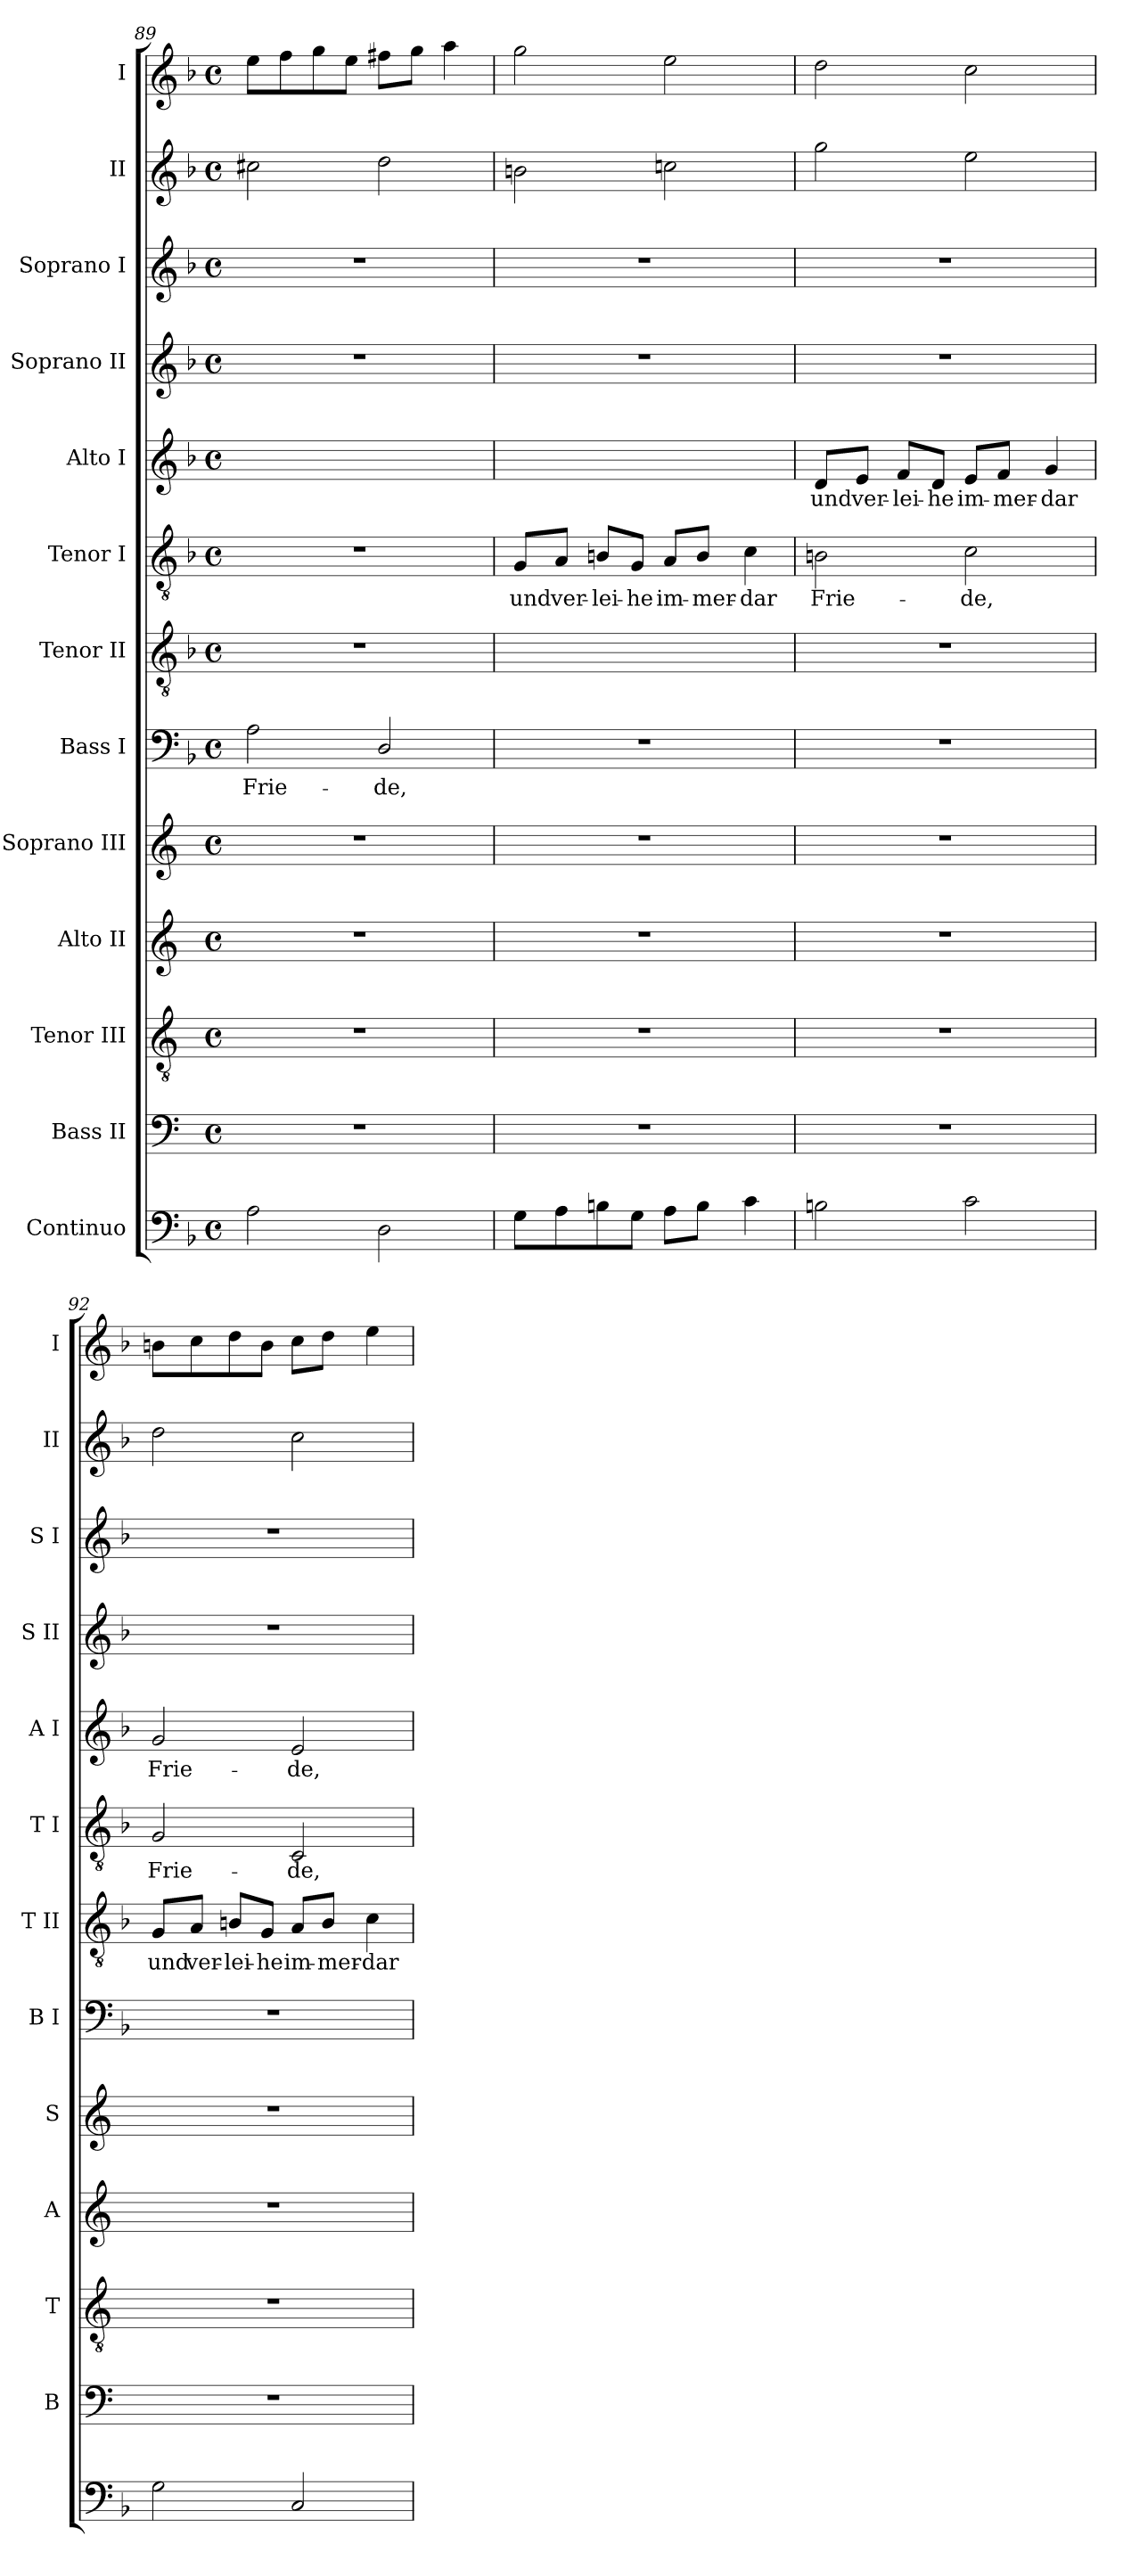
**kern	**kern	**kern	**kern	**kern	**kern	**text	**kern	**text	**kern	**text	**kern	**text	**kern	**kern	**kern	**kern
*part13	*part12	*part11	*part10	*part9	*part8	*part8	*part7	*part7	*part6	*part6	*part5	*part5	*part4	*part3	*part2	*part1
*staff13	*staff12	*staff11	*staff10	*staff9	*staff8	*staff8	*staff7	*staff7	*staff6	*staff6	*staff5	*staff5	*staff4	*staff3	*staff2	*staff1
*I"Continuo	*I"Bass II	*I"Tenor III	*I"Alto II	*I"Soprano III	*I"Bass I	*	*I"Tenor II	*	*I"Tenor I	*	*I"Alto I	*	*I"Soprano II	*I"Soprano I	*I"II	*I"I
*	*I'B	*I'T	*I'A	*I'S	*I'B I	*	*I'T II	*	*I'T I	*	*I'A I	*	*I'S II	*I'S I	*I'II	*I'I
*clefF4	*clefF4	*clefGv2	*clefG2	*clefG2	*clefF4	*	*clefGv2	*	*clefGv2	*	*clefG2	*	*clefG2	*clefG2	*clefG2	*clefG2
*	*ITrd4c7	*ITrd4c7	*ITrd4c7	*ITrd4c7	*	*	*	*	*	*	*	*	*	*	*	*
*k[b-]	*k[b-]	*k[b-]	*k[b-]	*k[b-]	*k[b-]	*	*k[b-]	*	*k[b-]	*	*k[b-]	*	*k[b-]	*k[b-]	*k[b-]	*k[b-]
*F:	*F:	*F:	*F:	*F:	*F:	*	*F:	*	*F:	*	*F:	*	*F:	*F:	*F:	*F:
*M4/4	*M4/4	*M4/4	*M4/4	*M4/4	*M4/4	*	*M4/4	*	*M4/4	*	*M4/4	*	*M4/4	*M4/4	*M4/4	*M4/4
*met(c)	*met(c)	*met(c)	*met(c)	*met(c)	*met(c)	*	*met(c)	*	*met(c)	*	*met(c)	*	*met(c)	*met(c)	*met(c)	*met(c)
=89	=89	=89	=89	=89	=89	=89	=89	=89	=89	=89	=89	=89	=89	=89	=89	=89
!	!	!	!	!	!	!LO:LY:b	!	!	!	!	!	!	!	!	!	!
2A	1r	1r	1r	1r	2A	Frie-	1r	.	1r	.	1ryy	.	1r	1r	2cc#X	8eeL
.	.	.	.	.	.	.	.	.	.	.	.	.	.	.	.	8ff
.	.	.	.	.	.	.	.	.	.	.	.	.	.	.	.	8gg
.	.	.	.	.	.	.	.	.	.	.	.	.	.	.	.	8eeJ
!	!	!	!	!	!	!LO:LY:b	!	!	!	!	!	!	!	!	!	!
2D	.	.	.	.	2D/	-de,	.	.	.	.	.	.	.	.	2dd	8ff#XL
.	.	.	.	.	.	.	.	.	.	.	.	.	.	.	.	8ggJ
.	.	.	.	.	.	.	.	.	.	.	.	.	.	.	.	4aa
=90	=90	=90	=90	=90	=90	=90	=90	=90	=90	=90	=90	=90	=90	=90	=90	=90
!	!	!	!	!	!	!	!	!	!	!LO:LY:b	!	!	!	!	!	!
8GL	1r	1r	1r	1r	1r	.	1ryy	.	8G/L	und	1ryy	.	1r	1r	2bn	2gg
!	!	!	!	!	!	!	!	!	!	!LO:LY:b	!	!	!	!	!	!
8A	.	.	.	.	.	.	.	.	8A/J	ver-	.	.	.	.	.	.
!	!	!	!	!	!	!	!	!	!	!LO:LY:b	!	!	!	!	!	!
8Bn	.	.	.	.	.	.	.	.	8Bn/L	-lei-	.	.	.	.	.	.
!	!	!	!	!	!	!	!	!	!	!LO:LY:b	!	!	!	!	!	!
8GJ	.	.	.	.	.	.	.	.	8G/J	-he	.	.	.	.	.	.
!	!	!	!	!	!	!	!	!	!	!LO:LY:b	!	!	!	!	!	!
8AL	.	.	.	.	.	.	.	.	8A/L	im-	.	.	.	.	2ccn	2ee
!	!	!	!	!	!	!	!	!	!	!LO:LY:b	!	!	!	!	!	!
8BJ	.	.	.	.	.	.	.	.	8B/J	-mer-	.	.	.	.	.	.
!	!	!	!	!	!	!	!	!	!	!LO:LY:b	!	!	!	!	!	!
4c	.	.	.	.	.	.	.	.	4c	-dar	.	.	.	.	.	.
=91	=91	=91	=91	=91	=91	=91	=91	=91	=91	=91	=91	=91	=91	=91	=91	=91
!	!	!	!	!	!	!	!	!	!	!LO:LY:b	!	!LO:LY:b	!	!	!	!
2Bn	1r	1r	1r	1r	1r	.	1r	.	2Bn	Frie-	8d/L	und	1r	1r	2gg	2dd
!	!	!	!	!	!	!	!	!	!	!	!	!LO:LY:b	!	!	!	!
.	.	.	.	.	.	.	.	.	.	.	8e/J	ver-	.	.	.	.
!	!	!	!	!	!	!	!	!	!	!	!	!LO:LY:b	!	!	!	!
.	.	.	.	.	.	.	.	.	.	.	8f/L	-lei-	.	.	.	.
!	!	!	!	!	!	!	!	!	!	!	!	!LO:LY:b	!	!	!	!
.	.	.	.	.	.	.	.	.	.	.	8d/J	-he	.	.	.	.
!	!	!	!	!	!	!	!	!	!	!LO:LY:b	!	!LO:LY:b	!	!	!	!
2c	.	.	.	.	.	.	.	.	2c	-de,	8e/L	im-	.	.	2ee	2cc
!	!	!	!	!	!	!	!	!	!	!	!	!LO:LY:b	!	!	!	!
.	.	.	.	.	.	.	.	.	.	.	8f/J	-mer-	.	.	.	.
!	!	!	!	!	!	!	!	!	!	!	!	!LO:LY:b	!	!	!	!
.	.	.	.	.	.	.	.	.	.	.	4g	-dar	.	.	.	.
=92	=92	=92	=92	=92	=92	=92	=92	=92	=92	=92	=92	=92	=92	=92	=92	=92
!	!	!	!	!	!	!	!	!LO:LY:b	!	!LO:LY:b	!	!LO:LY:b	!	!	!	!
2G	1r	1r	1r	1r	1r	.	8G/L	und	2G	Frie-	2g	Frie-	1r	1r	2dd	8bnL
!	!	!	!	!	!	!	!	!LO:LY:b	!	!	!	!	!	!	!	!
.	.	.	.	.	.	.	8A/J	ver-	.	.	.	.	.	.	.	8cc
!	!	!	!	!	!	!	!	!LO:LY:b	!	!	!	!	!	!	!	!
.	.	.	.	.	.	.	8Bn/L	-lei-	.	.	.	.	.	.	.	8dd
!	!	!	!	!	!	!	!	!LO:LY:b	!	!	!	!	!	!	!	!
.	.	.	.	.	.	.	8G/J	-he	.	.	.	.	.	.	.	8bJ
!	!	!	!	!	!	!	!	!LO:LY:b	!	!LO:LY:b	!	!LO:LY:b	!	!	!	!
2C	.	.	.	.	.	.	8A/L	im-	2C	-de,	2e	-de,	.	.	2cc	8ccL
!	!	!	!	!	!	!	!	!LO:LY:b	!	!	!	!	!	!	!	!
.	.	.	.	.	.	.	8B/J	-mer-	.	.	.	.	.	.	.	8ddJ
!	!	!	!	!	!	!	!	!LO:LY:b	!	!	!	!	!	!	!	!
.	.	.	.	.	.	.	4c	-dar	.	.	.	.	.	.	.	4ee
=	=	=	=	=	=	=	=	=	=	=	=	=	=	=	=	=
*-	*-	*-	*-	*-	*-	*-	*-	*-	*-	*-	*-	*-	*-	*-	*-	*-
